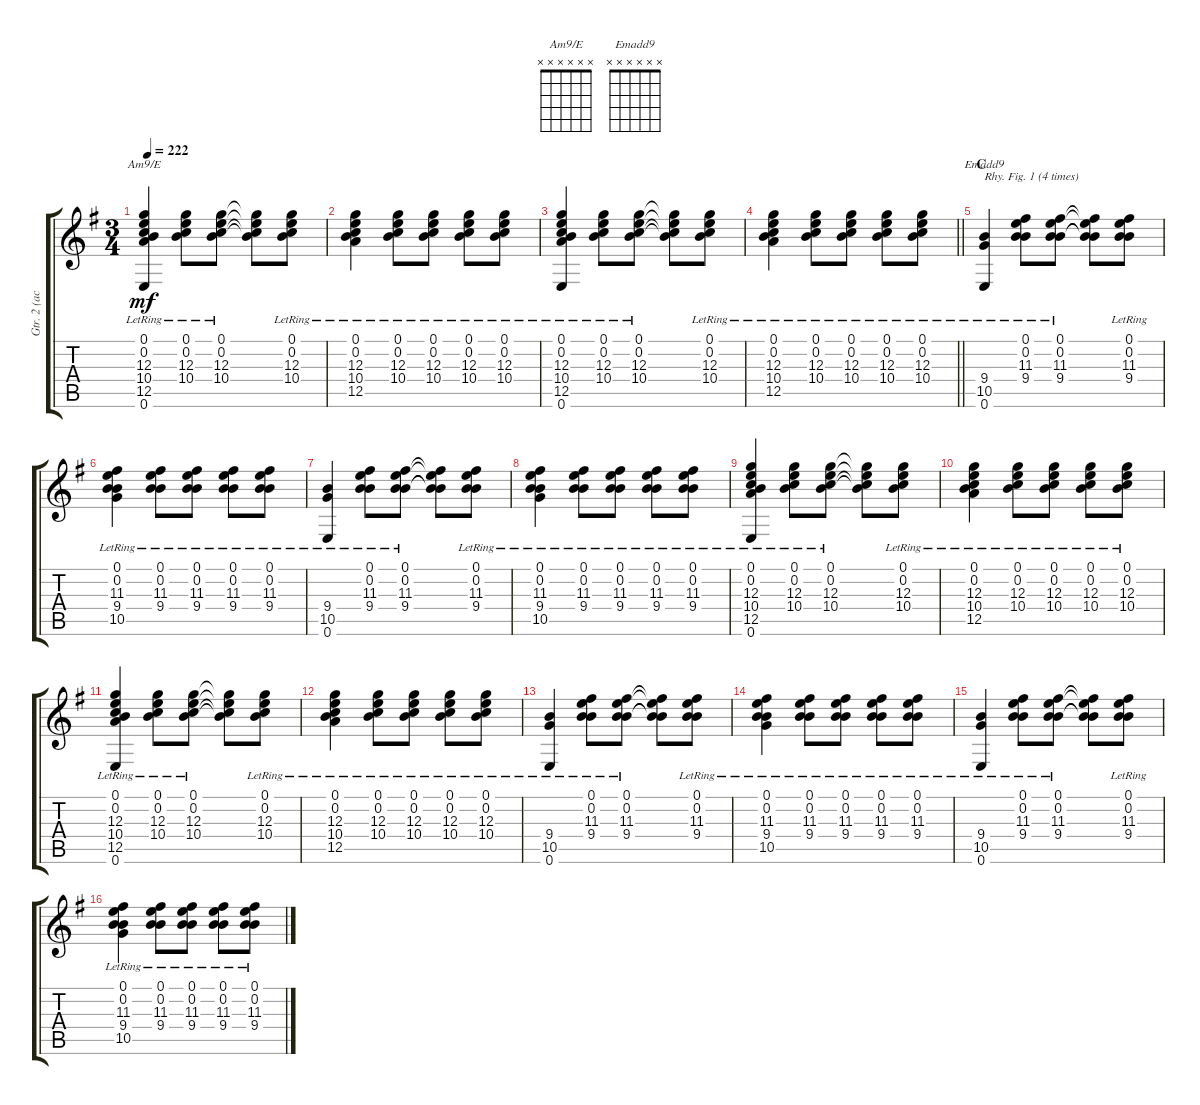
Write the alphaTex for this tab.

\track ("Gtr. 2 (acous.)" "Gtr. 2 (ac") {instrument acousticguitarsteel}
\staff {score tabs}
\tuning (E4 B3 G3 D3 A2 E2) {hide}
\chord ("Am9/E" x x x x x x)
\chord ("Emadd9" x x x x x x)
\ts (3 4)
\tempo 222
\clef g2
\ks g
(0.1{lr} 0.2{lr} 12.3{lr} 10.4{lr} 12.5{lr} 0.6{lr}).4{ch "Am9/E" dy mf} (0.1{lr} 0.2{lr} 12.3{lr} 10.4{lr}).8 (0.1{lr} 0.2{lr} 12.3{lr} 10.4{lr}).8 (0.1{t} 0.2{t} 12.3{t} 10.4{t}).8 (0.1{lr} 0.2{lr} 12.3{lr} 10.4{lr}).8 |
(0.1{lr} 0.2{lr} 12.3{lr} 10.4{lr} 12.5{lr}).4 (0.1{lr} 0.2{lr} 12.3{lr} 10.4{lr}).8 (0.1{lr} 0.2{lr} 12.3{lr} 10.4{lr}).8 (0.1{lr} 0.2{lr} 12.3{lr} 10.4{lr}).8 (0.1{lr} 0.2{lr} 12.3{lr} 10.4{lr}).8 |
(0.1{lr} 0.2{lr} 12.3{lr} 10.4{lr} 12.5{lr} 0.6{lr}).4 (0.1{lr} 0.2{lr} 12.3{lr} 10.4{lr}).8 (0.1{lr} 0.2{lr} 12.3{lr} 10.4{lr}).8 (0.1{t} 0.2{t} 12.3{t} 10.4{t}).8 (0.1{lr} 0.2{lr} 12.3{lr} 10.4{lr}).8 |
\barLineRight lightlight
(0.1{lr} 0.2{lr} 12.3{lr} 10.4{lr} 12.5{lr}).4 (0.1{lr} 0.2{lr} 12.3{lr} 10.4{lr}).8 (0.1{lr} 0.2{lr} 12.3{lr} 10.4{lr}).8 (0.1{lr} 0.2{lr} 12.3{lr} 10.4{lr}).8 (0.1{lr} 0.2{lr} 12.3{lr} 10.4{lr}).8 |
\section ("" "C")
(9.4{lr} 10.5{lr} 0.6{lr}).4{ch "Emadd9" txt "Rhy. Fig. 1 (4 times)"} (0.1{lr} 0.2{lr} 11.3{lr} 9.4{lr}).8 (0.1{lr} 0.2{lr} 11.3{lr} 9.4{lr}).8 (0.1{t} 0.2{t} 11.3{t} 9.4{t}).8 (0.1{lr} 0.2{lr} 11.3{lr} 9.4{lr}).8 |
(0.1{lr} 0.2{lr} 11.3{lr} 9.4{lr} 10.5{lr}).4 (0.1{lr} 0.2{lr} 11.3{lr} 9.4{lr}).8 (0.1{lr} 0.2{lr} 11.3{lr} 9.4{lr}).8 (0.1{lr} 0.2{lr} 11.3{lr} 9.4{lr}).8 (0.1{lr} 0.2{lr} 11.3{lr} 9.4{lr}).8 |
(9.4{lr} 10.5{lr} 0.6{lr}).4 (0.1{lr} 0.2{lr} 11.3{lr} 9.4{lr}).8 (0.1{lr} 0.2{lr} 11.3{lr} 9.4{lr}).8 (0.1{t} 0.2{t} 11.3{t} 9.4{t}).8 (0.1{lr} 0.2{lr} 11.3{lr} 9.4{lr}).8 |
(0.1{lr} 0.2{lr} 11.3{lr} 9.4{lr} 10.5{lr}).4 (0.1{lr} 0.2{lr} 11.3{lr} 9.4{lr}).8 (0.1{lr} 0.2{lr} 11.3{lr} 9.4{lr}).8 (0.1{lr} 0.2{lr} 11.3{lr} 9.4{lr}).8 (0.1{lr} 0.2{lr} 11.3{lr} 9.4{lr}).8 |
(0.1{lr} 0.2{lr} 12.3{lr} 10.4{lr} 12.5{lr} 0.6{lr}).4 (0.1{lr} 0.2{lr} 12.3{lr} 10.4{lr}).8 (0.1{lr} 0.2{lr} 12.3{lr} 10.4{lr}).8 (0.1{t} 0.2{t} 12.3{t} 10.4{t}).8 (0.1{lr} 0.2{lr} 12.3{lr} 10.4{lr}).8 |
(0.1{lr} 0.2{lr} 12.3{lr} 10.4{lr} 12.5{lr}).4 (0.1{lr} 0.2{lr} 12.3{lr} 10.4{lr}).8 (0.1{lr} 0.2{lr} 12.3{lr} 10.4{lr}).8 (0.1{lr} 0.2{lr} 12.3{lr} 10.4{lr}).8 (0.1{lr} 0.2{lr} 12.3{lr} 10.4{lr}).8 |
(0.1{lr} 0.2{lr} 12.3{lr} 10.4{lr} 12.5{lr} 0.6{lr}).4 (0.1{lr} 0.2{lr} 12.3{lr} 10.4{lr}).8 (0.1{lr} 0.2{lr} 12.3{lr} 10.4{lr}).8 (0.1{t} 0.2{t} 12.3{t} 10.4{t}).8 (0.1{lr} 0.2{lr} 12.3{lr} 10.4{lr}).8 |
(0.1{lr} 0.2{lr} 12.3{lr} 10.4{lr} 12.5{lr}).4 (0.1{lr} 0.2{lr} 12.3{lr} 10.4{lr}).8 (0.1{lr} 0.2{lr} 12.3{lr} 10.4{lr}).8 (0.1{lr} 0.2{lr} 12.3{lr} 10.4{lr}).8 (0.1{lr} 0.2{lr} 12.3{lr} 10.4{lr}).8 |
(9.4{lr} 10.5{lr} 0.6{lr}).4 (0.1{lr} 0.2{lr} 11.3{lr} 9.4{lr}).8 (0.1{lr} 0.2{lr} 11.3{lr} 9.4{lr}).8 (0.1{t} 0.2{t} 11.3{t} 9.4{t}).8 (0.1{lr} 0.2{lr} 11.3{lr} 9.4{lr}).8 |
(0.1{lr} 0.2{lr} 11.3{lr} 9.4{lr} 10.5{lr}).4 (0.1{lr} 0.2{lr} 11.3{lr} 9.4{lr}).8 (0.1{lr} 0.2{lr} 11.3{lr} 9.4{lr}).8 (0.1{lr} 0.2{lr} 11.3{lr} 9.4{lr}).8 (0.1{lr} 0.2{lr} 11.3{lr} 9.4{lr}).8 |
(9.4{lr} 10.5{lr} 0.6{lr}).4 (0.1{lr} 0.2{lr} 11.3{lr} 9.4{lr}).8 (0.1{lr} 0.2{lr} 11.3{lr} 9.4{lr}).8 (0.1{t} 0.2{t} 11.3{t} 9.4{t}).8 (0.1{lr} 0.2{lr} 11.3{lr} 9.4{lr}).8 |
(0.1{lr} 0.2{lr} 11.3{lr} 9.4{lr} 10.5{lr}).4 (0.1{lr} 0.2{lr} 11.3{lr} 9.4{lr}).8 (0.1{lr} 0.2{lr} 11.3{lr} 9.4{lr}).8 (0.1{lr} 0.2{lr} 11.3{lr} 9.4{lr}).8 (0.1{lr} 0.2{lr} 11.3{lr} 9.4{lr}).8
